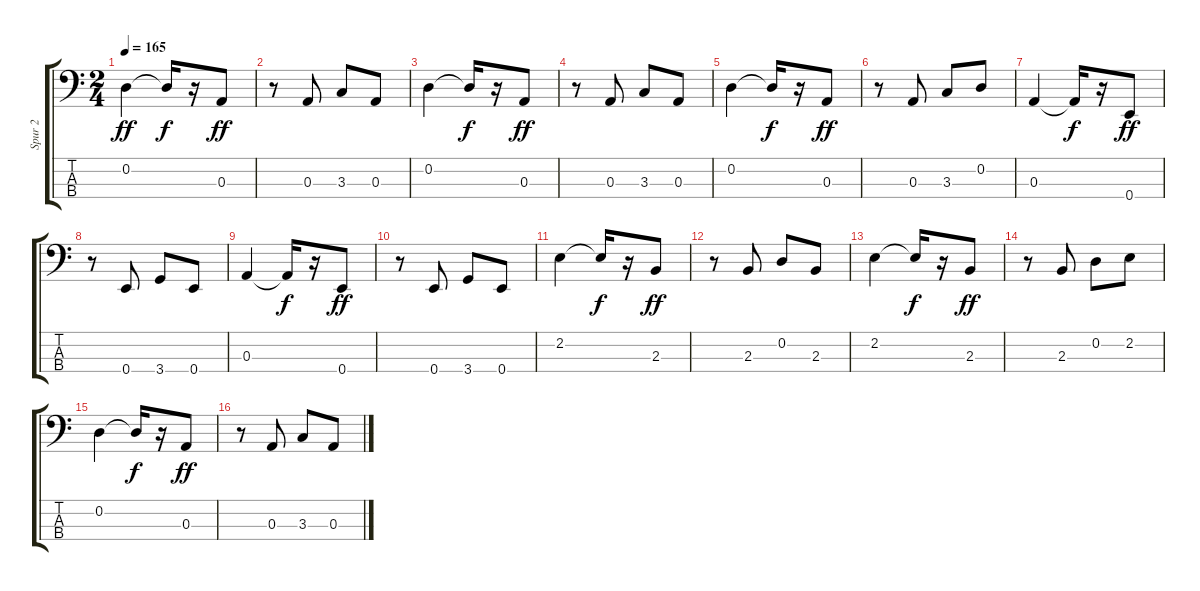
\track ("Spur 2" "Spur 2") {instrument electricguitarjazz}
\staff {score tabs}
\tuning (G2 D2 A1 E1) {hide}
\ts (2 4)
\tempo 165
\clef f4
\ks c
0.2.4{dy ff} 0.2{t}.16{dy f} r.16 0.3.8{dy ff} |
r.8 0.3.8 3.3.8 0.3.8 |
0.2.4 0.2{t}.16{dy f} r.16 0.3.8{dy ff} |
r.8 0.3.8 3.3.8 0.3.8 |
0.2.4 0.2{t}.16{dy f} r.16 0.3.8{dy ff} |
r.8 0.3.8 3.3.8 0.2.8 |
0.3.4 0.3{t}.16{dy f} r.16 0.4.8{dy ff} |
r.8 0.4.8 3.4.8 0.4.8 |
0.3.4 0.3{t}.16{dy f} r.16 0.4.8{dy ff} |
r.8 0.4.8 3.4.8 0.4.8 |
2.2.4 2.2{t}.16{dy f} r.16 2.3.8{dy ff} |
r.8 2.3.8 0.2.8 2.3.8 |
2.2.4 2.2{t}.16{dy f} r.16 2.3.8{dy ff} |
r.8 2.3.8 0.2.8 2.2.8 |
0.2.4 0.2{t}.16{dy f} r.16 0.3.8{dy ff} |
r.8 0.3.8 3.3.8 0.3.8
